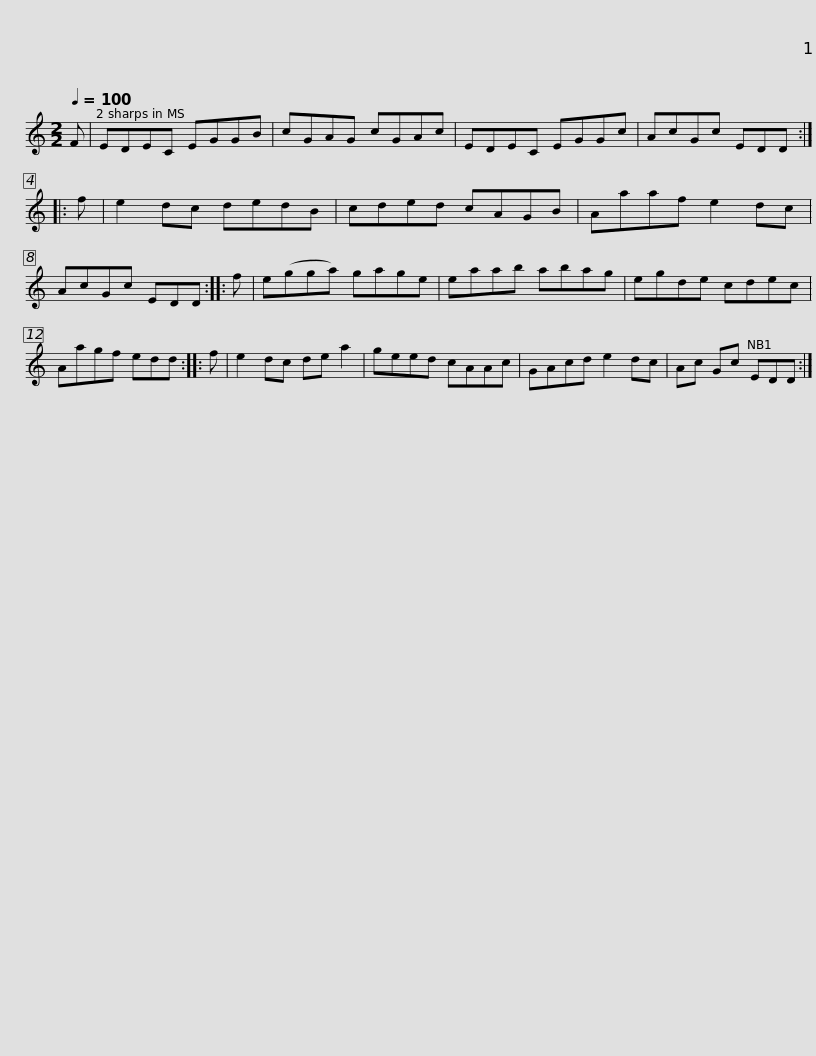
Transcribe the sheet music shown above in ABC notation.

X:1
L:1/8
Q:1/4=100
M:2/2
I:linebreak $
K:C
V:1 treble
V:1
 F | EDEC EGGB | cGAG cGAc | EDEC EGGc | AcGc EDD :: %5
 f | e2 dc dedB |$ cded cAGB | Aaaf e2 dc | AcGc EDD :: %10
 f | e(gga) gage | eaab abag |$ egde cdec | Aagf edd :: %15
 f | e2 dc de a2 | geed cAAc | GAcd e2 dc | Ac Gc EDD :| %20
